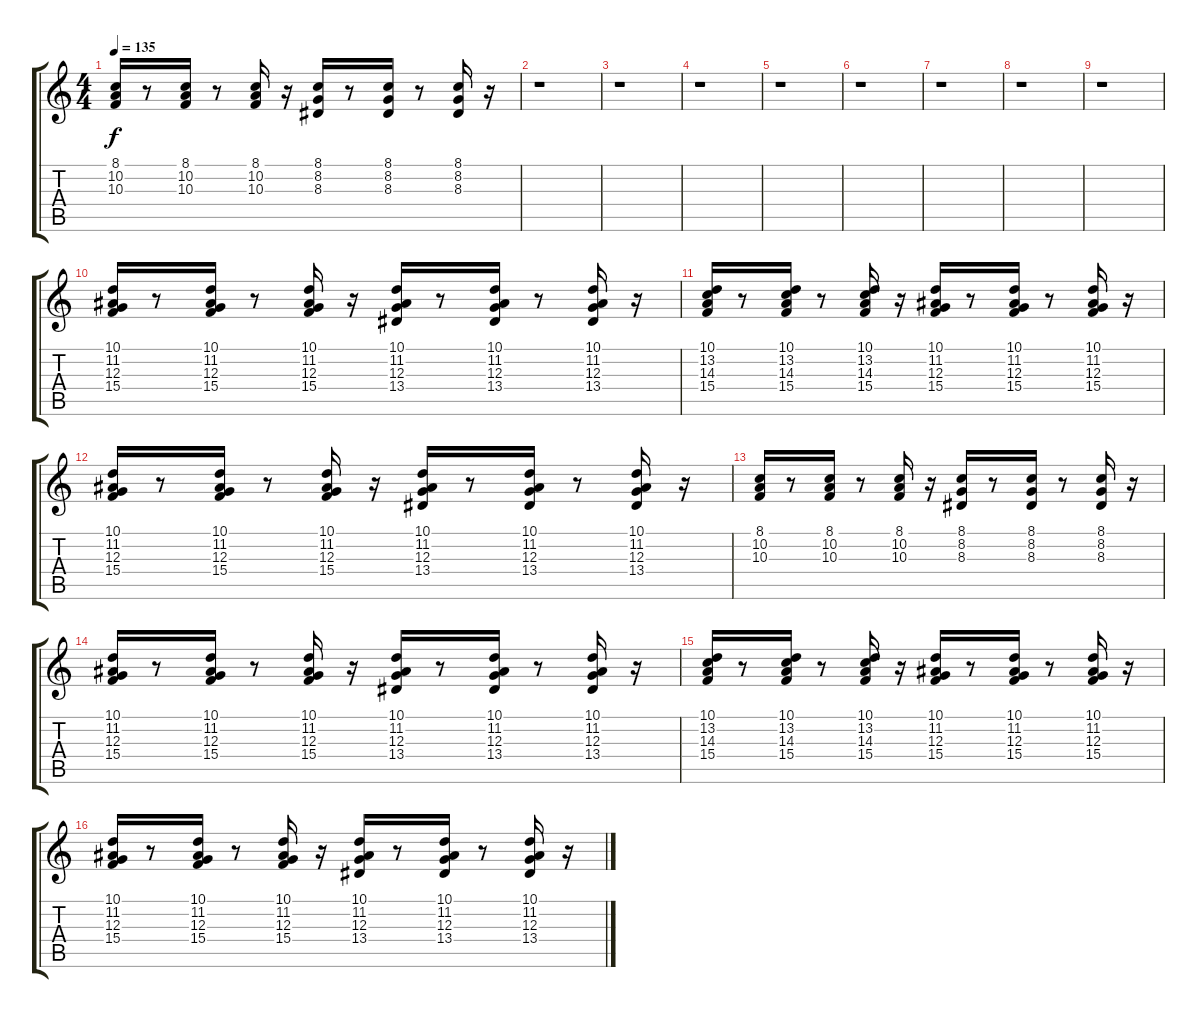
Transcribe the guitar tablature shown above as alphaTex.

\track "" {instrument timpani}
\staff {score tabs}
\tuning (E4 B3 G3 D3 A2 E2) {hide}
\ts (4 4)
\tempo 135
\clef g2
\ks c
(8.1 10.2 10.3).16{dy f} r.8 (8.1 10.2 10.3).16 r.8 (8.1 10.2 10.3).16 r.16 (8.1 8.2 8.3).16 r.8 (8.1 8.2 8.3).16 r.8 (8.1 8.2 8.3).16 r.16 |
r.1 |
r.1 |
r.1 |
r.1 |
r.1 |
r.1 |
r.1 |
r.1 |
(10.1 11.2 12.3 15.4).16 r.8 (10.1 11.2 12.3 15.4).16 r.8 (10.1 11.2 12.3 15.4).16 r.16 (10.1 11.2 12.3 13.4).16 r.8 (10.1 11.2 12.3 13.4).16 r.8 (10.1 11.2 12.3 13.4).16 r.16 |
(10.1 13.2 14.3 15.4).16 r.8 (10.1 13.2 14.3 15.4).16 r.8 (10.1 13.2 14.3 15.4).16 r.16 (10.1 11.2 12.3 15.4).16 r.8 (10.1 11.2 12.3 15.4).16 r.8 (10.1 11.2 12.3 15.4).16 r.16 |
(10.1 11.2 12.3 15.4).16 r.8 (10.1 11.2 12.3 15.4).16 r.8 (10.1 11.2 12.3 15.4).16 r.16 (10.1 11.2 12.3 13.4).16 r.8 (10.1 11.2 12.3 13.4).16 r.8 (10.1 11.2 12.3 13.4).16 r.16 |
(8.1 10.2 10.3).16 r.8 (8.1 10.2 10.3).16 r.8 (8.1 10.2 10.3).16 r.16 (8.1 8.2 8.3).16 r.8 (8.1 8.2 8.3).16 r.8 (8.1 8.2 8.3).16 r.16 |
(10.1 11.2 12.3 15.4).16 r.8 (10.1 11.2 12.3 15.4).16 r.8 (10.1 11.2 12.3 15.4).16 r.16 (10.1 11.2 12.3 13.4).16 r.8 (10.1 11.2 12.3 13.4).16 r.8 (10.1 11.2 12.3 13.4).16 r.16 |
(10.1 13.2 14.3 15.4).16 r.8 (10.1 13.2 14.3 15.4).16 r.8 (10.1 13.2 14.3 15.4).16 r.16 (10.1 11.2 12.3 15.4).16 r.8 (10.1 11.2 12.3 15.4).16 r.8 (10.1 11.2 12.3 15.4).16 r.16 |
(10.1 11.2 12.3 15.4).16 r.8 (10.1 11.2 12.3 15.4).16 r.8 (10.1 11.2 12.3 15.4).16 r.16 (10.1 11.2 12.3 13.4).16 r.8 (10.1 11.2 12.3 13.4).16 r.8 (10.1 11.2 12.3 13.4).16 r.16
